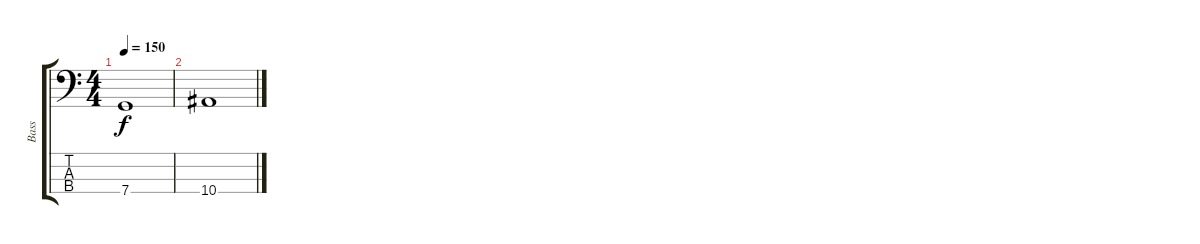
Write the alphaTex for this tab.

\track ("Bass" "Bass") {instrument electricbassfinger}
\staff {score tabs}
\tuning (F2 C2 G1 C1) {hide}
\ts (4 4)
\tempo 150
\clef f4
\ks c
7.4.1{dy f} |
10.4.1
